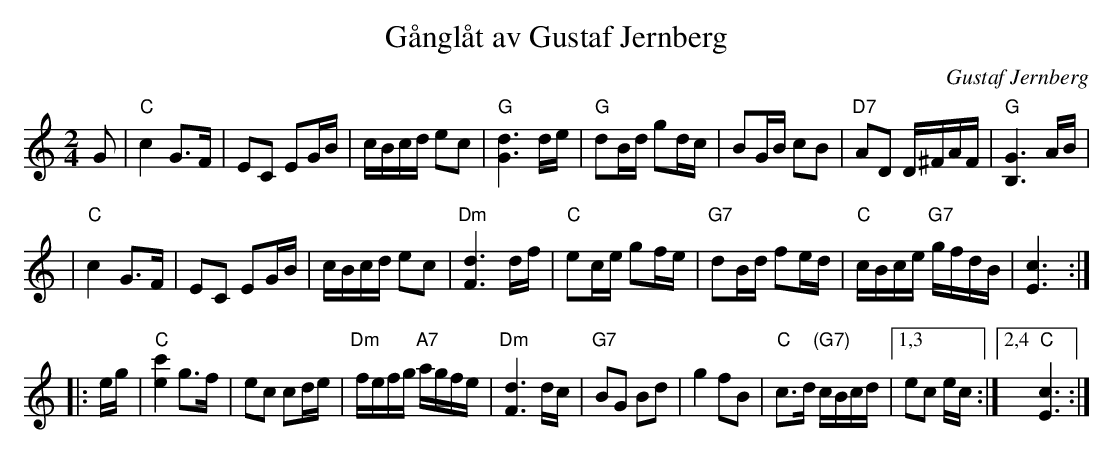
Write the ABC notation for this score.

X:1
T: G\aangl\aat av Gustaf Jernberg
C: Gustaf Jernberg
M: 2/4
L: 1/16
K: C
G2 \
| "C"c4 G3F | E2C2 E2GB | cBcd e2c2 | "G"[d6G6] de \
| "G"d2Bd g2dc | B2GB c2B2 | "D7"A2D2 D^FAF | "G"[G6B,6] AB |
| "C"c4 G3F | E2C2 E2GB | cBcd e2c2 | "Dm"[d6F6] df \
| "C"e2ce g2fe | "G7"d2Bd f2ed | "C"cBce "G7"gfdB | [c6E6] :|
|: eg \
| "C"[c'4e4] g3f | e2c2 c2de | "Dm"fefg "A7"agfe | "Dm"[d6F6] dc \
| "G7"B2G2 B2d2 | g4 f2B2 | "C"c3d "(G7)"cBcd |1,3 e2c2 ec :|2,4 "C"[c6E6] :|
